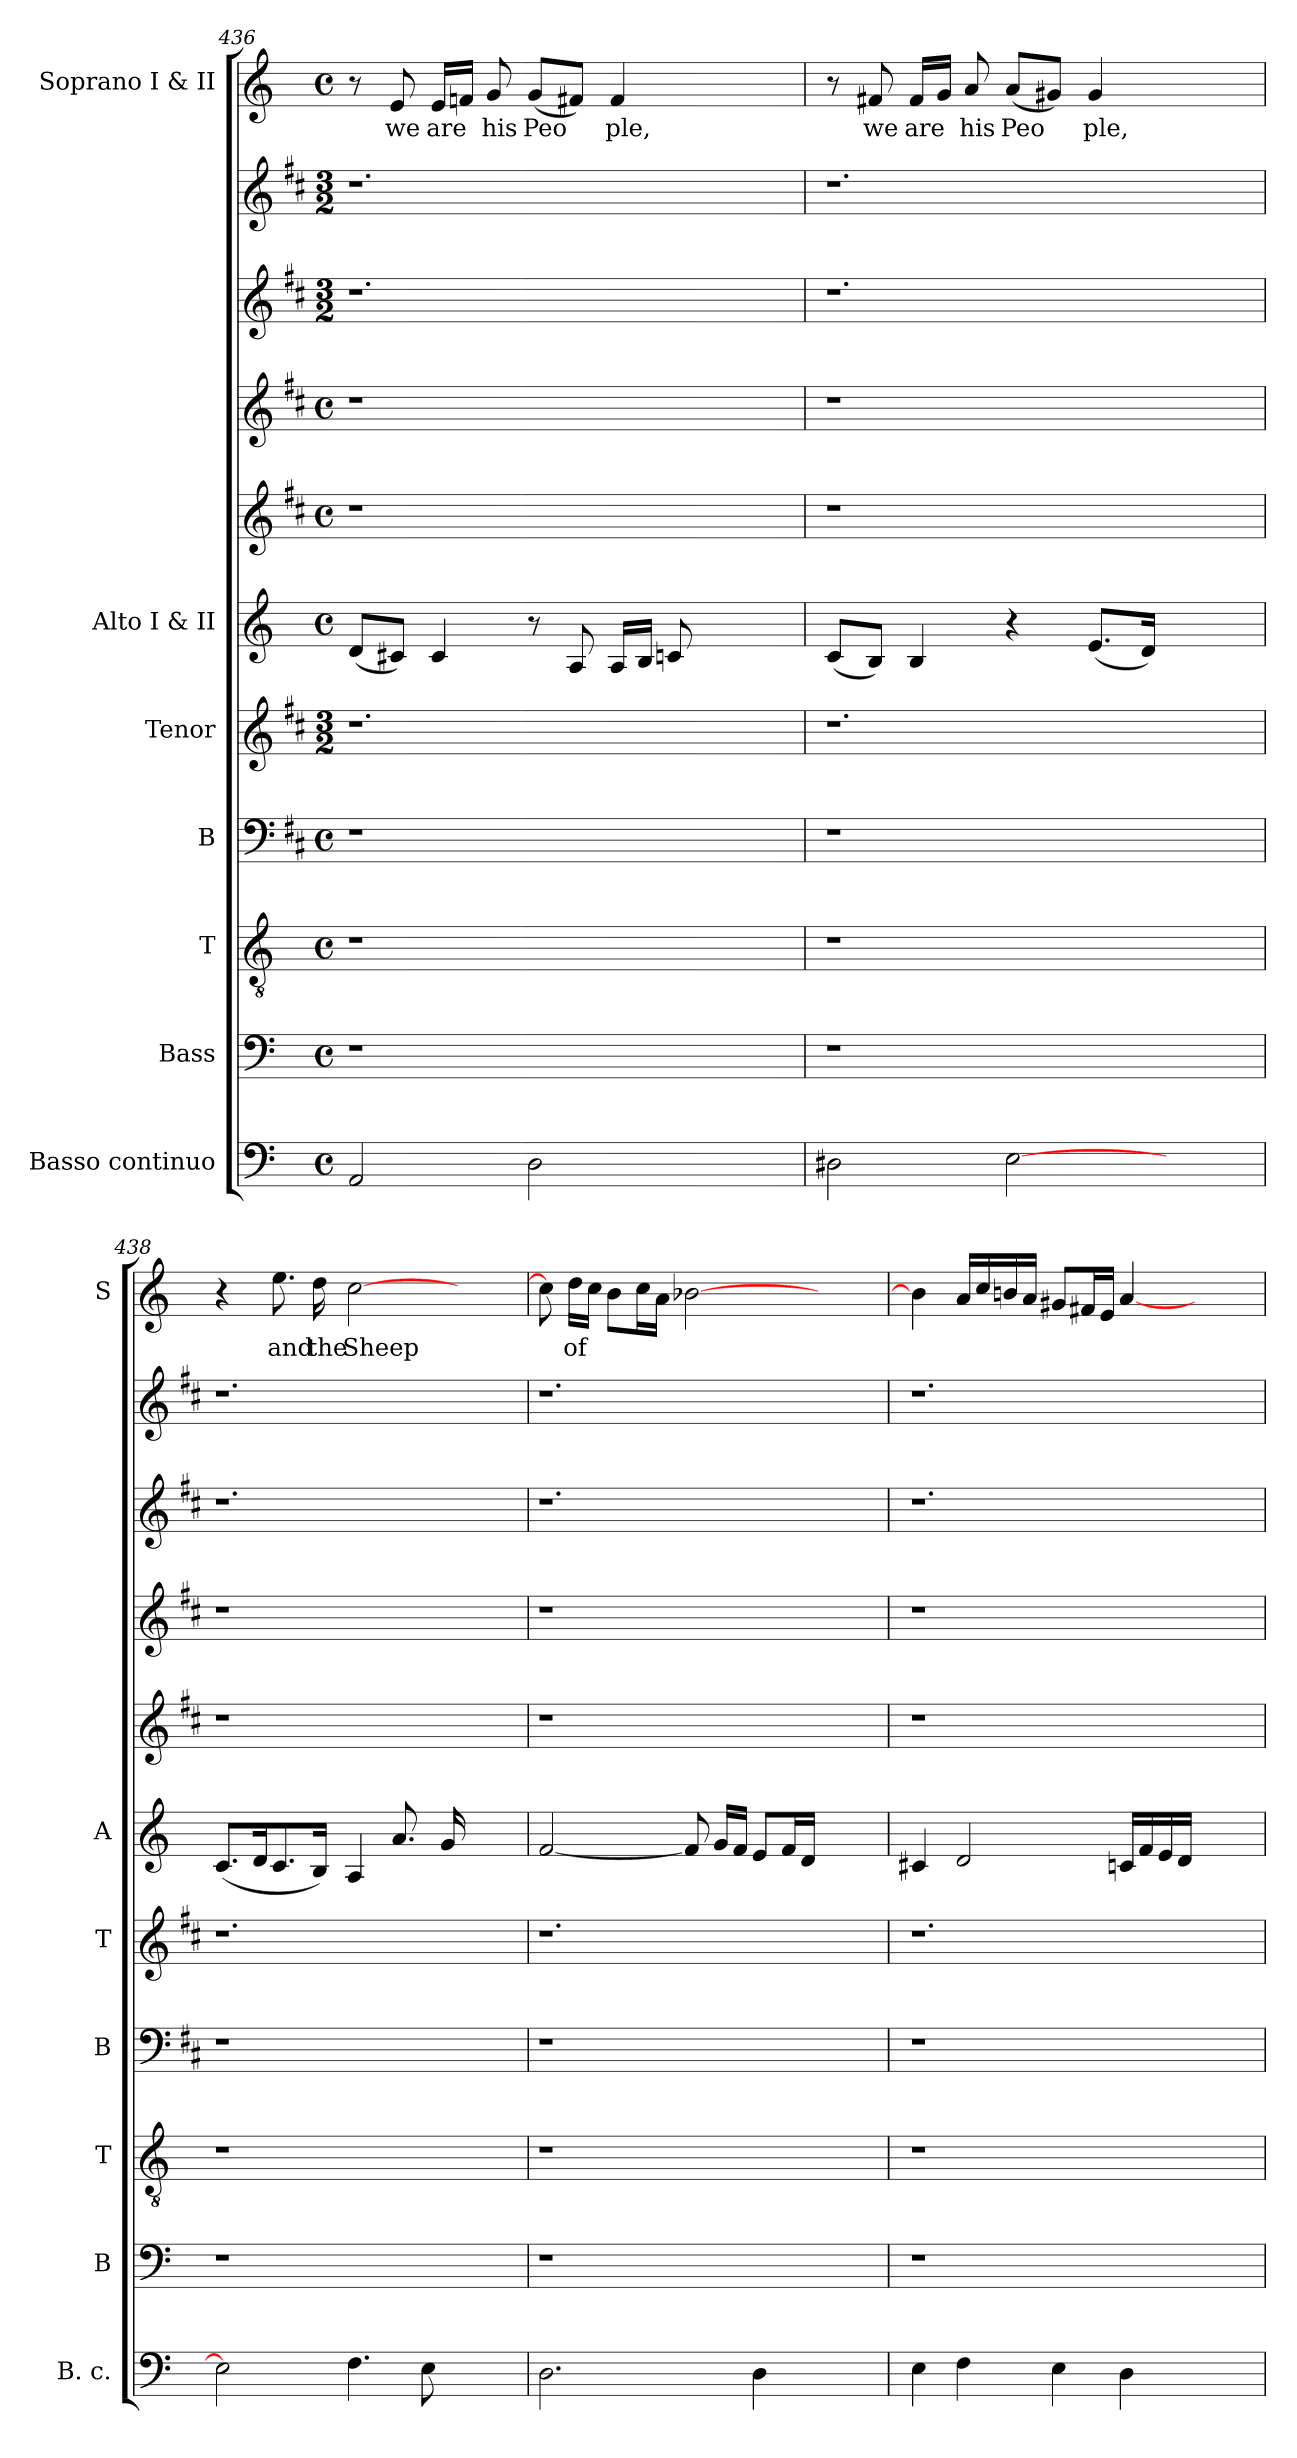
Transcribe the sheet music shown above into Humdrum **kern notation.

**kern	**kern	**kern	**kern	**kern	**kern	**kern	**kern	**kern	**kern	**kern	**text
*part11	*part10	*part9	*part8	*part7	*part6	*part5	*part4	*part3	*part2	*part1	*part1
*staff11	*staff10	*staff9	*staff8	*staff7	*staff6	*staff5	*staff4	*staff3	*staff2	*staff1	*staff1
*I"Basso continuo	*I"Bass	*I"T	*I"B	*I"Tenor	*I"Alto I & II	*	*	*	*	*I"Soprano I & II	*
*I'B. c.	*I'B	*I'T	*I'B	*I'T	*I'A	*	*	*	*	*I'S	*
!!LO:LB:g=z
*clefF4	*clefF4	*clefGv2	*clefF4	*clefG2	*clefG2	*clefG2	*clefG2	*clefG2	*clefG2	*clefG2	*
*ITrd7c12	*	*	*	*	*	*	*	*	*	*	*
*k[]	*k[]	*k[]	*k[f#c#]	*k[f#c#]	*k[]	*k[f#c#]	*k[f#c#]	*k[f#c#]	*k[f#c#]	*k[]	*
*C:	*C:	*C:	*D:	*D:	*C:	*D:	*D:	*D:	*D:	*C:	*
*M4/4	*M4/4	*M4/4	*M4/4	*M3/2	*M4/4	*M4/4	*M4/4	*M3/2	*M3/2	*M4/4	*
*met(c)	*met(c)	*met(c)	*met(c)	*	*met(c)	*met(c)	*met(c)	*	*	*met(c)	*
=436	=436	=436	=436	=436	=436	=436	=436	=436	=436	=436	=436
2AAA/	1r	1r	1r	1.r	(<8d/L	1r	1r	1.r	1.r	8r	.
!	!	!	!	!	!	!	!	!	!	!	!LO:LY:b
.	.	.	.	.	8c#X/J)	.	.	.	.	8e/	we
!	!	!	!	!	!	!	!	!	!	!	!LO:LY:b
.	.	.	.	.	4c#/	.	.	.	.	16e/LL	are
.	.	.	.	.	.	.	.	.	.	16fn/JJ	.
!	!	!	!	!	!	!	!	!	!	!	!LO:LY:b
.	.	.	.	.	.	.	.	.	.	8g/	his
!	!	!	!	!	!	!	!	!	!	!	!LO:LY:b
2DD\	.	.	.	.	8r	.	.	.	.	(<8g/L	Peo
.	.	.	.	.	8A/	.	.	.	.	8f#X/J)	.
!	!	!	!	!	!	!	!	!	!	!	!LO:LY:b
.	.	.	.	.	16A/LL	.	.	.	.	4f#/	ple,
.	.	.	.	.	16B/JJ	.	.	.	.	.	.
.	.	.	.	.	8cn/	.	.	.	.	.	.
2ryy	2ryy	2ryy	2ryy	.	2ryy	2ryy	2ryy	.	.	2ryy	.
=437	=437	=437	=437	=437	=437	=437	=437	=437	=437	=437	=437
2DD#X\	1r	1r	1r	1.r	(<8c/L	1r	1r	1.r	1.r	8r	.
!	!	!	!	!	!	!	!	!	!	!	!LO:LY:b
.	.	.	.	.	8B/J)	.	.	.	.	8f#X/	we
!	!	!	!	!	!	!	!	!	!	!	!LO:LY:b
.	.	.	.	.	4B/	.	.	.	.	16f#/LL	are
.	.	.	.	.	.	.	.	.	.	16g/JJ	.
!	!	!	!	!	!	!	!	!	!	!	!LO:LY:b
.	.	.	.	.	.	.	.	.	.	8a/	his
!	!	!	!	!	!	!	!	!	!	!	!LO:LY:b
[>2EE\	.	.	.	.	4r	.	.	.	.	(<8a/L	Peo
.	.	.	.	.	.	.	.	.	.	8g#X/J)	.
!	!	!	!	!	!	!	!	!	!	!	!LO:LY:b
.	.	.	.	.	(<8.e/L	.	.	.	.	4g#/	ple,
.	.	.	.	.	16d/Jk)	.	.	.	.	.	.
2ryy	2ryy	2ryy	2ryy	.	2ryy	2ryy	2ryy	.	.	2ryy	.
=438	=438	=438	=438	=438	=438	=438	=438	=438	=438	=438	=438
2EE\]	1r	1r	1r	1.r	(<8.c/L	1r	1r	1.r	1.r	4r	.
.	.	.	.	.	16d/k	.	.	.	.	.	.
!	!	!	!	!	!	!	!	!	!	!	!LO:LY:b
.	.	.	.	.	8.c/	.	.	.	.	8.ee\	and
!	!	!	!	!	!	!	!	!	!	!	!LO:LY:b
.	.	.	.	.	16B/Jk)	.	.	.	.	16dd\	the
!	!	!	!	!	!	!	!	!	!	!	!LO:LY:b
4.FF\	.	.	.	.	4A/	.	.	.	.	[<2cc\	Sheep
.	.	.	.	.	8.a/	.	.	.	.	.	.
8EE\	.	.	.	.	.	.	.	.	.	.	.
.	.	.	.	.	16g/	.	.	.	.	.	.
2ryy	2ryy	2ryy	2ryy	.	2ryy	2ryy	2ryy	.	.	2ryy	.
!!LO:PB:g=z
=439	=439	=439	=439	=439	=439	=439	=439	=439	=439	=439	=439
2.DD\	1r	1r	1r	1.r	[<2f/	1r	1r	1.r	1.r	8cc\]	.
!	!	!	!	!	!	!	!	!	!	!	!LO:LY:b
.	.	.	.	.	.	.	.	.	.	16dd\LL	of
.	.	.	.	.	.	.	.	.	.	16cc\JJ	.
.	.	.	.	.	.	.	.	.	.	8b\L	.
.	.	.	.	.	.	.	.	.	.	16cc\L	.
.	.	.	.	.	.	.	.	.	.	16a\JJ	.
.	.	.	.	.	8f/]	.	.	.	.	[>2b-X\	.
.	.	.	.	.	16g/LL	.	.	.	.	.	.
.	.	.	.	.	16f/JJ	.	.	.	.	.	.
4DD\	.	.	.	.	8e/L	.	.	.	.	.	.
.	.	.	.	.	16f/L	.	.	.	.	.	.
.	.	.	.	.	16d/JJ	.	.	.	.	.	.
2ryy	2ryy	2ryy	2ryy	.	2ryy	2ryy	2ryy	.	.	2ryy	.
=440	=440	=440	=440	=440	=440	=440	=440	=440	=440	=440	=440
4EE\	1r	1r	1r	1.r	4c#X/	1r	1r	1.r	1.r	4b-\]	.
4FF\	.	.	.	.	2d/	.	.	.	.	16a/LL	.
.	.	.	.	.	.	.	.	.	.	16cc/	.
.	.	.	.	.	.	.	.	.	.	16bn/	.
.	.	.	.	.	.	.	.	.	.	16a/JJ	.
4EE\	.	.	.	.	.	.	.	.	.	8g#X/L	.
.	.	.	.	.	.	.	.	.	.	16f#X/L	.
.	.	.	.	.	.	.	.	.	.	16e/JJ	.
4DD\	.	.	.	.	16cn/LL	.	.	.	.	[<4a/	.
.	.	.	.	.	16f/	.	.	.	.	.	.
.	.	.	.	.	16e/	.	.	.	.	.	.
.	.	.	.	.	16d/JJ	.	.	.	.	.	.
2ryy	2ryy	2ryy	2ryy	.	2ryy	2ryy	2ryy	.	.	2ryy	.
=	=	=	=	=	=	=	=	=	=	=	=
*-	*-	*-	*-	*-	*-	*-	*-	*-	*-	*-	*-
